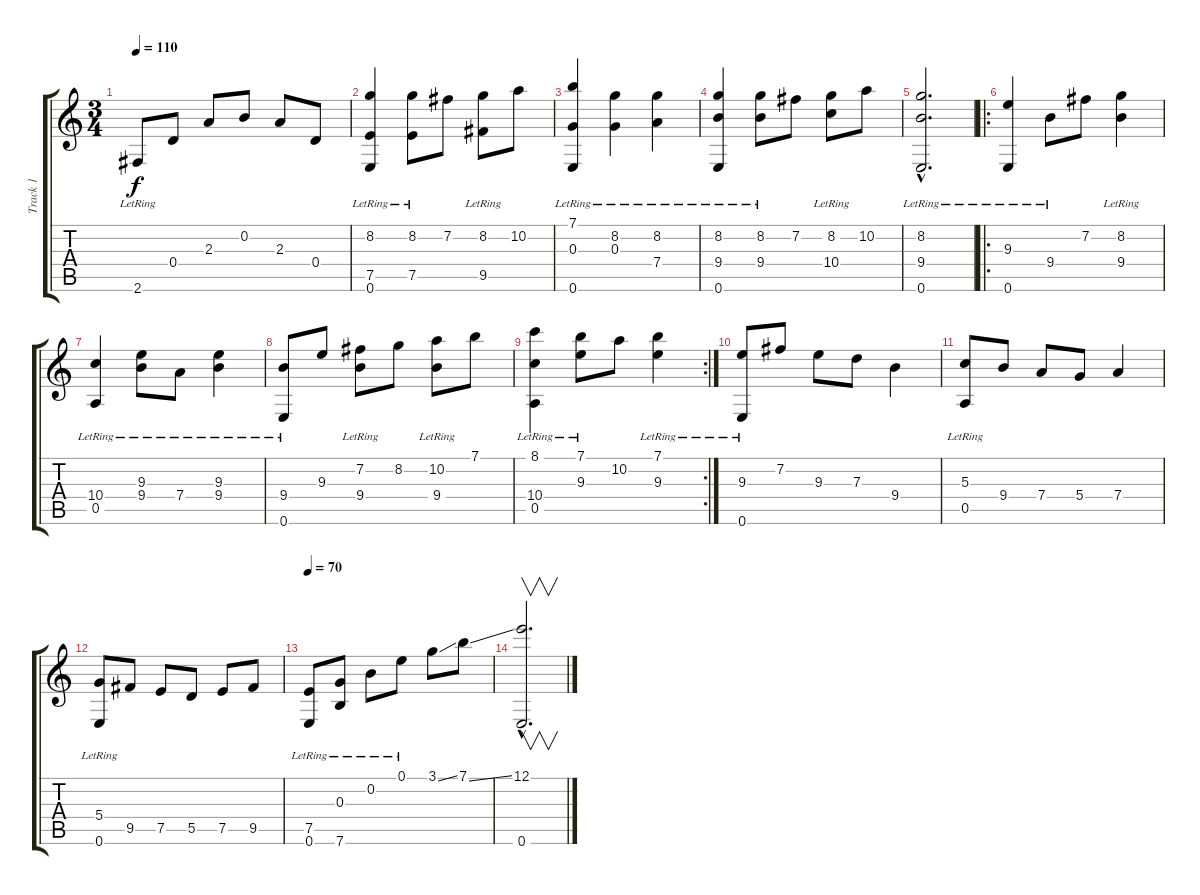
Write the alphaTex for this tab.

\track ("Track 1" "Track 1") {instrument acousticguitarnylon}
\staff {score tabs}
\tuning (E4 B3 G3 D3 A2 E2) {hide}
\ts (3 4)
\tempo 110
\clef g2
\ks c
2.6{lr}.8{dy f} 0.4.8 2.3.8 0.2.8 2.3.8 0.4.8 |
(8.2 7.5 0.6{lr}).4 (8.2 7.5{lr}).8 7.2.8 (8.2 9.5{lr}).8 10.2.8 |
(7.1 0.3 0.6{lr}).4 (8.2 0.3{lr}).4 (8.2 7.4{lr}).4 |
(8.2 9.4{lr} 0.6{lr}).4 (8.2 9.4{lr}).8 7.2.8 (8.2 10.4{lr}).8 10.2.8 |
(8.2{hac} 9.4{hac lr} 0.6{hac lr}).2{d} |
\ro
(9.3 0.6{lr}).4 9.4{lr}.8 7.2.8 (8.2 9.4{lr}).4 |
(10.4 0.5{lr}).4 (9.3 9.4{lr}).8 7.4{lr}.8 (9.3 9.4{lr}).4 |
(9.4{lr} 0.6{lr}).8 9.3.8 (7.2 9.4{lr}).8 8.2.8 (10.2 9.4{lr}).8 7.1.8 |
\rc 2
(8.1 10.4{lr} 0.5{lr}).4 (7.1 9.3{lr}).8 10.2.8 (7.1 9.3{lr}).4 |
(9.3{lr} 0.6{lr}).8 7.2.8 9.3.8 7.3.8 9.4.4 |
(5.3 0.5{lr}).8 9.4.8 7.4.8 5.4.8 7.4.4 |
(5.4 0.6{lr}).8 9.5.8 7.5.8 5.5.8 7.5.8 9.5.8 |
\tempo 70
(7.5{lr} 0.6{lr}).8 (0.3{lr} 7.6{lr}).8 0.2{lr}.8 0.1{lr}.8 3.1{ss}.8 7.1{ss}.8 |
(12.1{hac} 0.6{hac}).2{v d}
